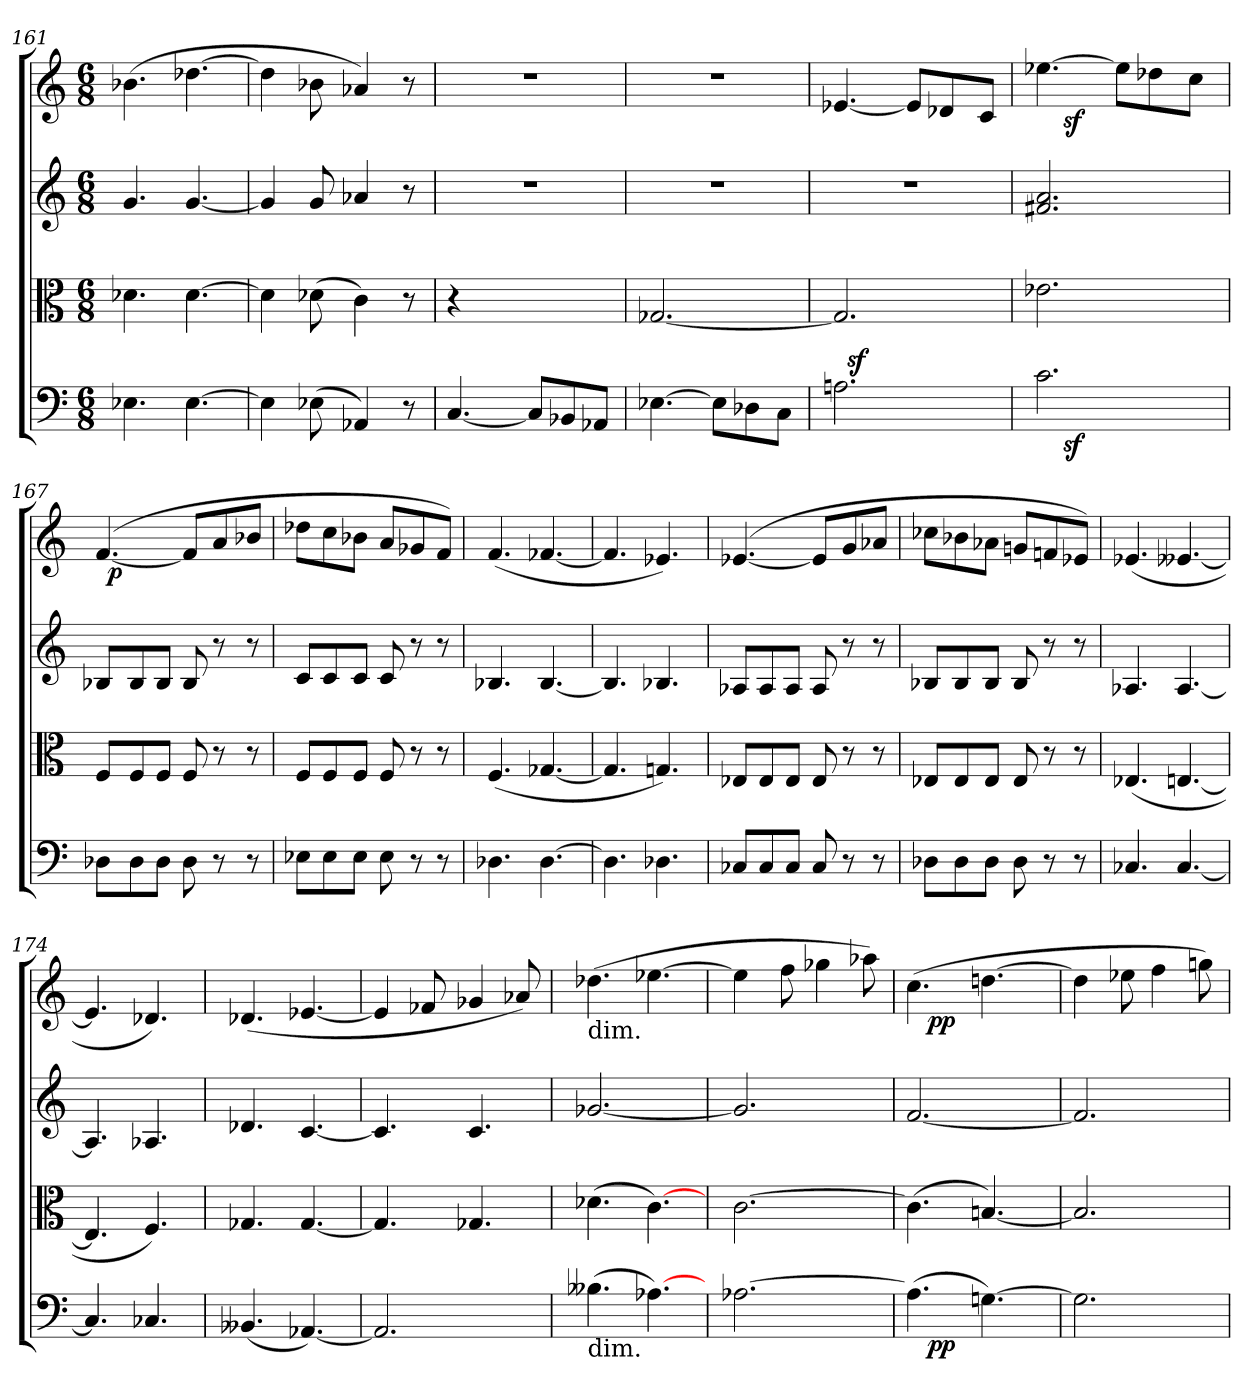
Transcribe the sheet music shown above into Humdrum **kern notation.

**kern	**dynam	**kern	**kern	**kern	**dynam
*part4	*part4	*part3	*part2	*part1	*part1
*staff4	*staff4	*staff3	*staff2	*staff1	*staff1
!!LO:LB:g=z
*clefF4	*	*clefC3	*clefG2	*clefG2	*
*M6/8	*	*M6/8	*M6/8	*M6/8	*
=161	=161	=161	=161	=161	=161
4.E-\	.	4.d-\	4.g/	(>4.b-\	.
[4.E-\	.	[4.d-\	[4.g/	[4.dd-\	.
=162	=162	=162	=162	=162	=162
4E-\]	.	4d-\]	4g/]	4dd-\]	.
(>8E-\	.	(>8d-\	8g/	8b-\	.
4AA-/)	.	4c\)	4a-/	4a-/)	.
8r	.	8r	8r	8r	.
=163	=163	=163	=163	=163	=163
[4.C/	.	4r	2.r	2.r	.
.	.	2ryy	.	.	.
8C/L]	.	.	.	.	.
8BB-/	.	.	.	.	.
8AA-/J	.	.	.	.	.
=164	=164	=164	=164	=164	=164
[4.E-\	.	[2.G-/	2.r	2.r	.
8E-\L]	.	.	.	.	.
8D-\	.	.	.	.	.
8C\J	.	.	.	.	.
=165	=165	=165	=165	=165	=165
*^	*	*	*	*	*
2.An\	32ryy	.	2.G-/]	2.r	[4.e-/	.
!	!	!LO:DY:a	!	!	!	!
.	2ryy	sf	.	.	.	.
.	.	.	.	.	8e-/L]	.
.	.	.	.	.	8d-/	.
.	8..ryy	.	.	.	.	.
.	.	.	.	.	8c/J	.
=166	=166	=166	=166	=166	=166	=166
*	*	*	*	*	*^	*
2.c\	16.ryy	.	2.e-\	2.f#/ 2.a/	[4.ee-\	16.ryy	.
!	!	!LO:DY:b	!	!	!	!	!LO:DY:b
.	2ryy	sf	.	.	.	2ryy	sf
.	.	.	.	.	8ee-\L]	.	.
.	.	.	.	.	8dd-\	.	.
.	8ryy	.	.	.	.	8ryy	.
.	.	.	.	.	8cc\J	.	.
.	32ryy	.	.	.	.	32ryy	.
*v	*v	*	*	*	*	*	*
=167	=167	=167	=167	=167	=167	=167
8D-\L	.	8F/L	8B-/L	(<[4.f/	32ryy	.
!	!	!	!	!	!	!LO:DY:b
.	.	.	.	.	2ryy	p
8D-\	.	8F/	8B-/	.	.	.
8D-\J	.	8F/J	8B-/J	.	.	.
8D-\	.	8F/	8B-/	8f/L]	.	.
8r	.	8r	8r	8a/	.	.
.	.	.	.	.	8..ryy	.
8r	.	8r	8r	8b-/J	.	.
*	*	*	*	*v	*v	*
=168	=168	=168	=168	=168	=168
8E-\L	.	8F/L	8c/L	8dd-\L	.
8E-\	.	8F/	8c/	8cc\	.
8E-\J	.	8F/J	8c/J	8b-\J	.
8E-\	.	8F/	8c/	8a/L	.
8r	.	8r	8r	8g-/	.
8r	.	8r	8r	8f/J)	.
=169	=169	=169	=169	=169	=169
4.D-\	.	(<4.F/	4.B-/	(<4.f/	.
[4.D-\	.	[4.G-/	[4.B-/	[4.f-/	.
=170	=170	=170	=170	=170	=170
4.D-\]	.	4.G-/]	4.B-/]	4.f-/]	.
4.D-\	.	4.Gn/)	4.B-/	4.e-/)	.
=171	=171	=171	=171	=171	=171
8C-/L	.	8E-/L	8A-/L	(<[4.e-/	.
8C-/	.	8E-/	8A-/	.	.
8C-/J	.	8E-/J	8A-/J	.	.
8C-/	.	8E-/	8A-/	8e-/L]	.
8r	.	8r	8r	8g/	.
8r	.	8r	8r	8a-/J	.
=172	=172	=172	=172	=172	=172
8D-\L	.	8E-/L	8B-/L	8cc-\L	.
8D-\	.	8E-/	8B-/	8b-\	.
8D-\J	.	8E-/J	8B-/J	8a-\J	.
8D-\	.	8E-/	8B-/	8gn/L	.
8r	.	8r	8r	8fn/	.
8r	.	8r	8r	8e-/J)	.
!!LO:LB:g=z
=173	=173	=173	=173	=173	=173
4.C-/	.	(<4.E-/	4.A-/	(<4.e-/	.
[4.C-/	.	[4.En/	[4.A-/	[4.e--/	.
=174	=174	=174	=174	=174	=174
4.C-/]	.	4.E/]	4.A-/]	4.e--/]	.
4.C-/	.	4.F/)	4.A-/	4.d-/)	.
=175	=175	=175	=175	=175	=175
(<4.BB--/	.	4.G-/	4.d-/	(<4.d-/	.
[4.AA-/)	.	[4.G-/	[4.c/	[4.e-/	.
=176	=176	=176	=176	=176	=176
2.AA-/]	.	4.G-/]	4.c/]	4e-/]	.
.	.	.	.	8f-/	.
.	.	4.G-/	4.c/	4g-/	.
.	.	.	.	8a-/)	.
=177	=177	=177	=177	=177	=177
!	!	!	!	!LO:TX:b:t=dim.	!
!LO:TX:b:t=dim.	!	!	!	!	!
(>4.B--\	.	(>4.d-\	[2.g-/	(>4.dd-\	.
[4.A-\)	.	[4.c\)	.	[4.ee-\	.
=178	=178	=178	=178	=178	=178
[2.A-\	.	[2.c\	2.g-/]	4ee-\]	.
.	.	.	.	8ff\	.
.	.	.	.	4gg-\	.
.	.	.	.	8aa-\)	.
=179	=179	=179	=179	=179	=179
*^	*	*	*	*^	*
(>4.A-\]	16ryy	.	(>4.c\]	[2.f/	(>4.cc\	16ryy	.
!	!	!LO:DY:b	!	!	!	!	!LO:DY:b
.	2ryy	pp	.	.	.	2ryy	pp
[4.Gn\)	.	.	[4.Bn/)	.	[4.ddn\	.	.
.	8.ryy	.	.	.	.	8.ryy	.
*v	*v	*	*	*	*v	*v	*
=180	=180	=180	=180	=180	=180
2.G\]	.	2.B/]	2.f/]	4dd\]	.
.	.	.	.	8ee-\	.
.	.	.	.	4ff\	.
.	.	.	.	8ggn\)	.
=	=	=	=	=	=
*-	*-	*-	*-	*-	*-
